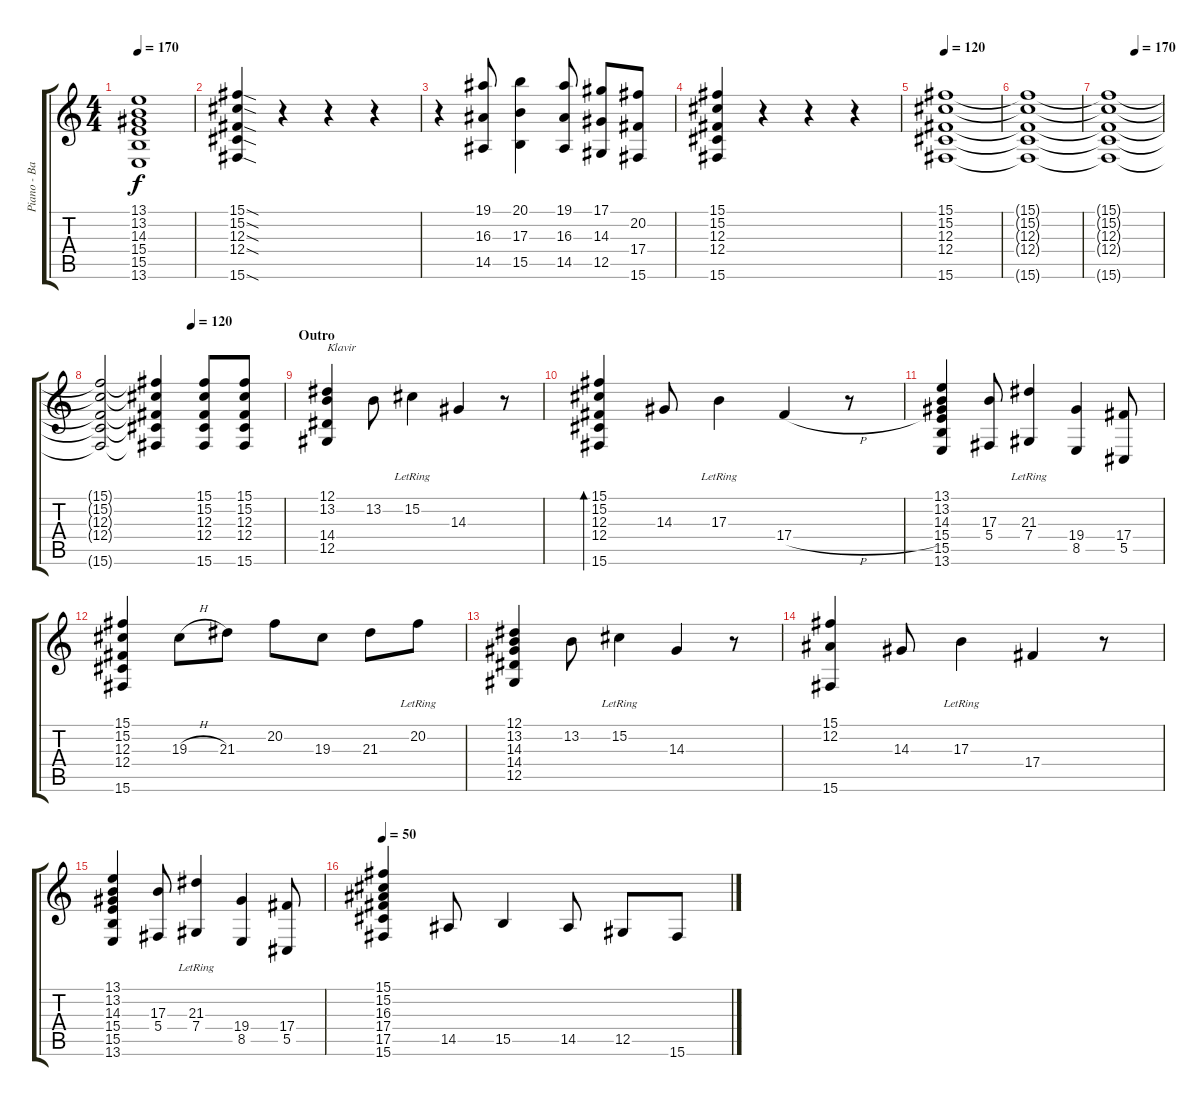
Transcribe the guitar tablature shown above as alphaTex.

\track ("Piano - Badi Boy" "Piano - Ba") {instrument rockorgan}
\staff {score tabs}
\tuning (Eb4 Bb3 Gb3 Db3 Ab2 Eb2) {hide}
\ts (4 4)
\tempo 170
\clef g2
\ks c
(13.1 13.2 14.3 15.4 15.5 13.6).1{dy f} |
(15.1{sod} 15.2{sod} 12.3{sod} 12.4{sod} 15.6{sod}).4 r.4 r.4 r.4 |
r.4 (19.1 16.3 14.5).8{volume 13} (20.1 17.3 15.5).4 (19.1 16.3 14.5).8 (17.1 14.3 12.5).8 (20.2 17.4 15.6).8 |
(15.1 15.2 12.3 12.4 15.6).4{volume 9} r.4 r.4 r.4 |
\tempo 120
(15.1 15.2 12.3 12.4 15.6).1{volume 14} |
(15.1{t} 15.2{t} 12.3{t} 12.4{t} 15.6{t}).1 |
\tempo (170 0.5)
(15.1{t} 15.2{t} 12.3{t} 12.4{t} 15.6{t}).1 |
\tempo (120 0.5)
(15.1{t} 15.2{t} 12.3{t} 12.4{t} 15.6{t}).2 (15.1{t} 15.2{t} 12.3{t} 12.4{t} 15.6{t}).4 (15.1 15.2 12.3 12.4 15.6).8 (15.1 15.2 12.3 12.4 15.6).8 |
\section ("" "Outro")
(12.1 13.2 14.4 12.5).4{txt "Klavir" volume 14 instrument acousticgrandpiano} 13.2.8 15.2{lr}.4 14.3.4 r.8 |
(15.1 15.2 12.3 12.4 15.6).4{bd 120} 14.3.8 17.3{lr}.4 17.4{h}.4 r.8 |
(13.1 13.2 14.3 15.4 15.5 13.6).4 (17.3 5.4).8 (21.3 7.4{lr}).4 (19.4 8.5).4 (17.4 5.5).8 |
(15.1 15.2 12.3 12.4 15.6).4 19.3{h}.8 21.3.8 20.2.8 19.3.8 21.3.8 20.2{lr}.8 |
(12.1 13.2 14.3 14.4 12.5).4 13.2.8 15.2{lr}.4 14.3.4 r.8 |
(15.1 12.2 15.6).4 14.3.8 17.3{lr}.4 17.4.4 r.8 |
(13.1 13.2 14.3 15.4 15.5 13.6).4 (17.3 5.4).8 (21.3 7.4{lr}).4 (19.4 8.5).4 (17.4 5.5).8 |
\tempo 50
(15.1 15.2 16.3 17.4 17.5 15.6).4 14.5.8 15.5.4 14.5.8 12.5.8 15.6.8
